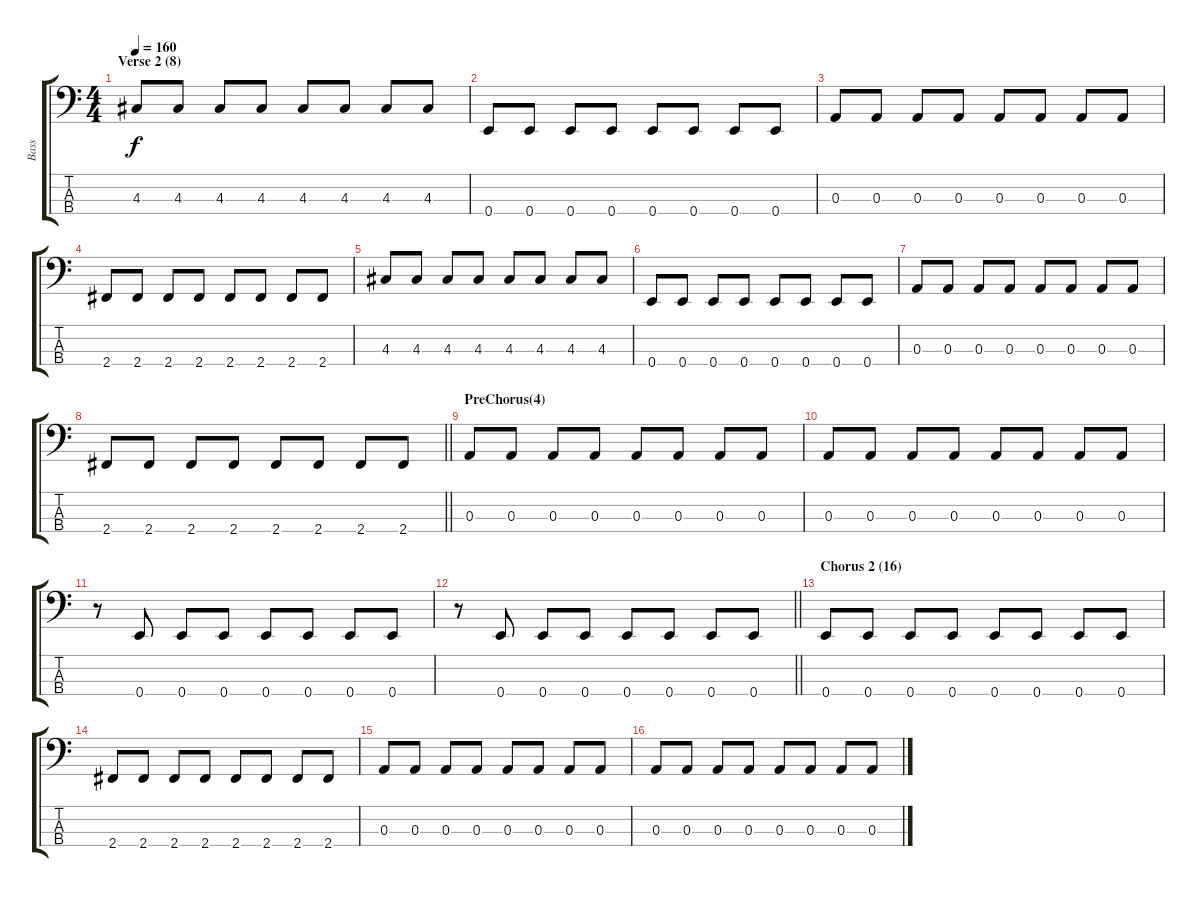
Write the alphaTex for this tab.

\track ("Bass" "Bass") {instrument electricbasspick}
\staff {score tabs}
\tuning (G2 D2 A1 E1) {hide}
\ts (4 4)
\section ("" "Verse 2 (8)")
\tempo 160
\clef f4
\ks c
4.3.8{dy f} 4.3.8 4.3.8 4.3.8 4.3.8 4.3.8 4.3.8 4.3.8 |
0.4.8 0.4.8 0.4.8 0.4.8 0.4.8 0.4.8 0.4.8 0.4.8 |
0.3.8 0.3.8 0.3.8 0.3.8 0.3.8 0.3.8 0.3.8 0.3.8 |
2.4.8 2.4.8 2.4.8 2.4.8 2.4.8 2.4.8 2.4.8 2.4.8 |
4.3.8 4.3.8 4.3.8 4.3.8 4.3.8 4.3.8 4.3.8 4.3.8 |
0.4.8 0.4.8 0.4.8 0.4.8 0.4.8 0.4.8 0.4.8 0.4.8 |
0.3.8 0.3.8 0.3.8 0.3.8 0.3.8 0.3.8 0.3.8 0.3.8 |
\barLineRight lightlight
2.4.8 2.4.8 2.4.8 2.4.8 2.4.8 2.4.8 2.4.8 2.4.8 |
\section ("" "PreChorus(4)")
0.3.8 0.3.8 0.3.8 0.3.8 0.3.8 0.3.8 0.3.8 0.3.8 |
0.3.8 0.3.8 0.3.8 0.3.8 0.3.8 0.3.8 0.3.8 0.3.8 |
r.8 0.4.8 0.4.8 0.4.8 0.4.8 0.4.8 0.4.8 0.4.8 |
\barLineRight lightlight
r.8 0.4.8 0.4.8 0.4.8 0.4.8 0.4.8 0.4.8 0.4.8 |
\section ("" "Chorus 2 (16)")
0.4.8 0.4.8 0.4.8 0.4.8 0.4.8 0.4.8 0.4.8 0.4.8 |
2.4.8 2.4.8 2.4.8 2.4.8 2.4.8 2.4.8 2.4.8 2.4.8 |
0.3.8 0.3.8 0.3.8 0.3.8 0.3.8 0.3.8 0.3.8 0.3.8 |
0.3.8 0.3.8 0.3.8 0.3.8 0.3.8 0.3.8 0.3.8 0.3.8
